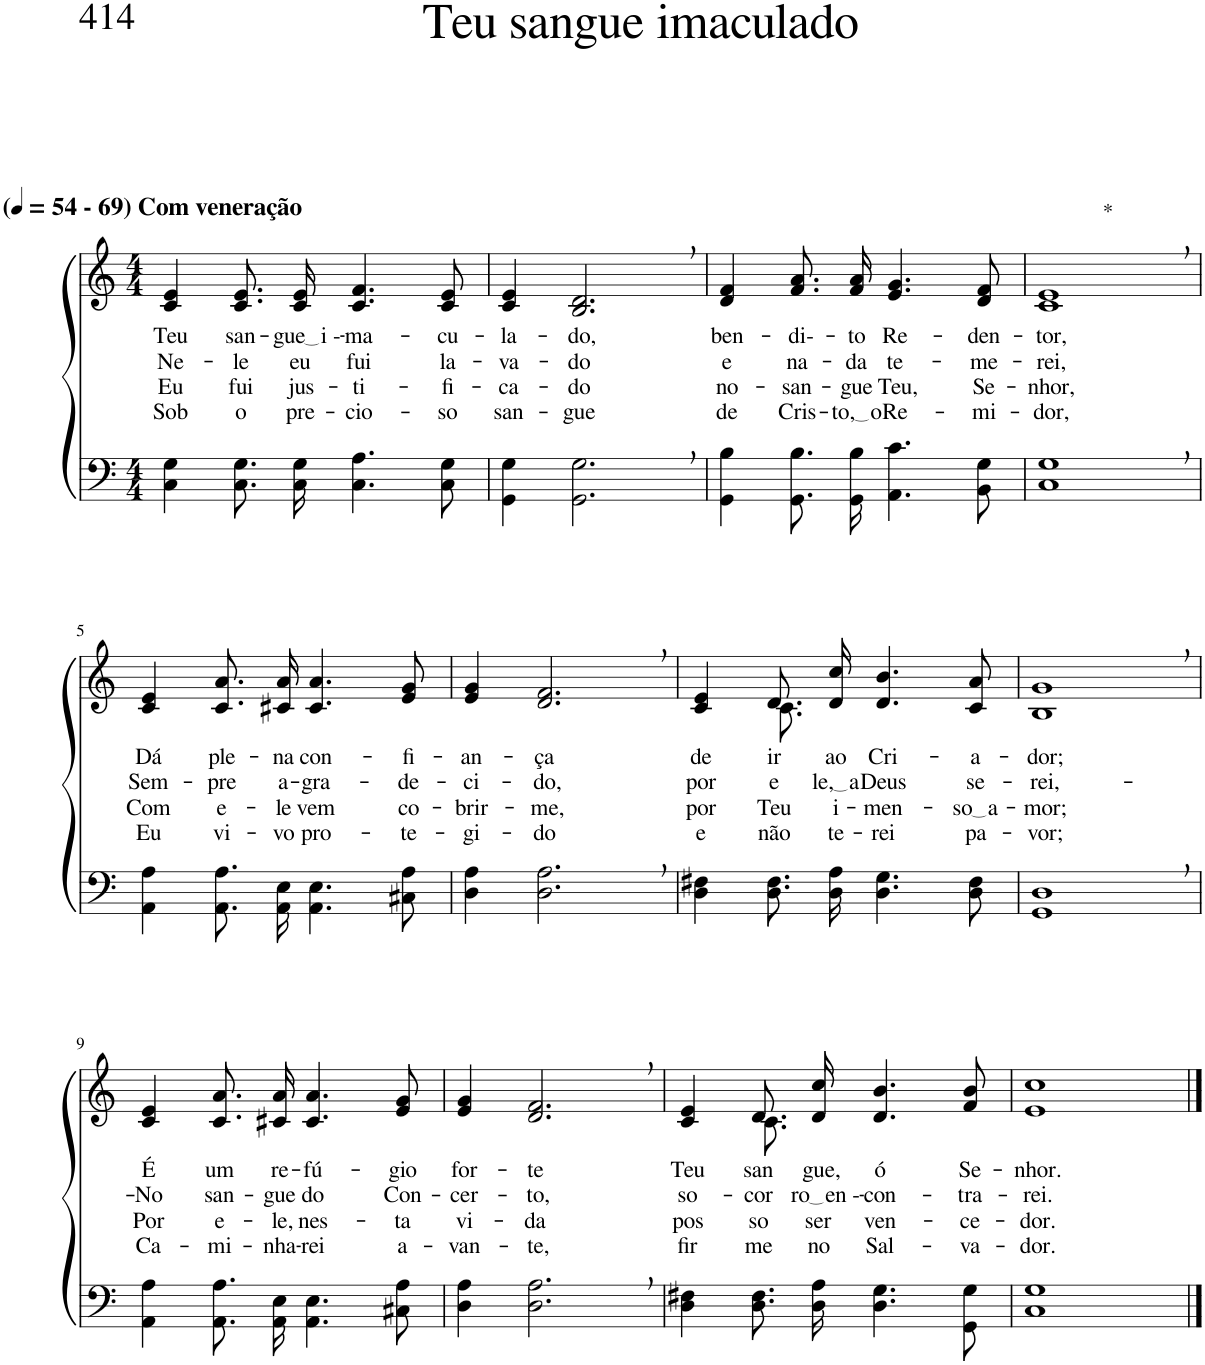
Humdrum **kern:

**kern	**kern	**text	**text	**text	**text
*part2	*part1	*part1	*part1	*part1	*part1
*staff2	*staff1	*staff1	*staff1	*staff1	*staff1
*I"Parte III e IV	*I"Parte I e II	*	*	*	*
*clefF4	*clefG2	*	*	*	*
*Trd-1c-2	*Trd-1c-2	*	*	*	*
*k[]	*k[]	*	*	*	*
*M4/4	*M4/4	*	*	*	*
*MM54	*MM54	*	*	*	*
=1	=1	=1	=1	=1	=1
!	!LO:TX:a:B:t=(	!	!	!	!
!	!LO:TX:a:B:t=- 69) Com veneração	!	!	!	!
!	!	!LO:LY:b	!LO:LY:b	!LO:LY:b	!LO:LY:b
4C\ 4G\	4c/ 4e/	Teu	Ne-	Eu	Sob
!	!	!LO:LY:b	!LO:LY:b	!LO:LY:b	!LO:LY:b
8.C\ 8.G\L	8.c/ 8.e/L	san-	-le	fui	o
!	!	!LO:LY:b	!LO:LY:b	!LO:LY:b	!LO:LY:b
16C\ 16G\Jk	16c/ 16e/Jk	gue i -	eu	jus-	pre-
!	!	!LO:LY:b	!LO:LY:b	!LO:LY:b	!LO:LY:b
4.C\ 4.A\	4.c/ 4.f/	-ma-	fui	-ti-	-cio-
!	!	!LO:LY:b	!LO:LY:b	!LO:LY:b	!LO:LY:b
8C\ 8G\	8c/ 8e/	-cu-	la-	-fi-	-so
=2	=2	=2	=2	=2	=2
!	!	!LO:LY:b	!LO:LY:b	!LO:LY:b	!LO:LY:b
4GG\ 4G\	4c/ 4e/	-la-	-va-	-ca-	san-
!	!	!LO:LY:b	!LO:LY:b	!LO:LY:b	!LO:LY:b
2.GG\, 2.G\,	2.B/, 2.d/,	-do,	-do	-do	-gue
=3	=3	=3	=3	=3	=3
!	!	!LO:LY:b	!LO:LY:b	!LO:LY:b	!LO:LY:b
4GG\ 4B\	4d/ 4f/	ben-	e	no-	de
!	!	!LO:LY:b	!LO:LY:b	!LO:LY:b	!LO:LY:b
8.GG\ 8.B\L	8.f/ 8.a/L	-di--	na-	-san-	Cris-
!	!	!LO:LY:b	!LO:LY:b	!LO:LY:b	!LO:LY:b
16GG\ 16B\Jk	16f/ 16a/Jk	-to	-da	-gue	to, o
!	!	!LO:LY:b	!LO:LY:b	!LO:LY:b	!LO:LY:b
4.AA\ 4.c\	4.e/ 4.g/	Re-	te-	Teu,	Re-
!	!	!LO:LY:b	!LO:LY:b	!LO:LY:b	!LO:LY:b
8BB\ 8G\	8d/ 8f/	-den-	-me-	Se-	-mi-
=4	=4	=4	=4	=4	=4
!	!LO:TX:a:t=*	!	!	!	!
!	!	!LO:LY:b	!LO:LY:b	!LO:LY:b	!LO:LY:b
1C, 1G,	1c, 1e,	-tor,	-rei,	-nhor,	-dor,
!!LO:LB:g=z
=5	=5	=5	=5	=5	=5
!	!	!LO:LY:b	!LO:LY:b	!LO:LY:b	!LO:LY:b
4AA\ 4A\	4c/ 4e/	Dá	Sem-	Com	Eu
!	!	!LO:LY:b	!LO:LY:b	!LO:LY:b	!LO:LY:b
8.AA/ 8.A/L	8.c/ 8.a/L	ple-	-pre	e-	vi-
!	!	!LO:LY:b	!LO:LY:b	!LO:LY:b	!LO:LY:b
16AA/ 16E/Jk	16c#X/ 16a/Jk	-na	a-	-le	-vo
!	!	!LO:LY:b	!LO:LY:b	!LO:LY:b	!LO:LY:b
4.AA\ 4.E\	4.c#/ 4.a/	con-	-gra-	vem	pro-
!	!	!LO:LY:b	!LO:LY:b	!LO:LY:b	!LO:LY:b
8C#X\ 8A\	8e/ 8g/	-fi-	-de-	co-	-te-
=6	=6	=6	=6	=6	=6
!	!	!LO:LY:b	!LO:LY:b	!LO:LY:b	!LO:LY:b
4D\ 4A\	4e/ 4g/	-an-	-ci-	-brir-	-gi-
!	!	!LO:LY:b	!LO:LY:b	!LO:LY:b	!LO:LY:b
2.D\, 2.A\,	2.d/, 2.f/,	-ça	-do,	-me,	-do
=7	=7	=7	=7	=7	=7
!	!	!LO:LY:b	!LO:LY:b	!LO:LY:b	!LO:LY:b
*	*^	*	*	*	*
4D\ 4F#X\	4c/ 4e/	4ryy	de	por	por	e
!	!	!	!LO:LY:b	!LO:LY:b	!LO:LY:b	!LO:LY:b
8.D\ 8.F#\L	8.d/L	8.c\	ir	e-	Teu	não
!	!	!	!LO:LY:b	!LO:LY:b	!LO:LY:b	!LO:LY:b
16D\ 16A\Jk	16d/ 16cc/Jk	2ryy	ao	le, a	i-	te-
!	!	!	!LO:LY:b	!LO:LY:b	!LO:LY:b	!LO:LY:b
4.D\ 4.G\	4.d/ 4.b/	.	Cri-	Deus	-men-	-rei
!	!	!	!LO:LY:b	!LO:LY:b	!LO:LY:b	!LO:LY:b
8D\ 8F#\	8c/ 8a/	.	-a-	se-	so a	pa-
.	.	16ryy	.	.	.	.
=8	=8	=8	=8	=8	=8	=8
!	!	!	!LO:LY:b	!LO:LY:b	!LO:LY:b	!LO:LY:b
*	*v	*v	*	*	*	*
1GG, 1D,	1B, 1g,	-dor;	-rei,-	-mor;	-vor;
!!LO:LB:g=z
=9	=9	=9	=9	=9	=9
!	!	!LO:LY:b	!LO:LY:b	!LO:LY:b	!LO:LY:b
4AA\ 4A\	4c/ 4e/	É	-No	Por	Ca-
!	!	!LO:LY:b	!LO:LY:b	!LO:LY:b	!LO:LY:b
8.AA/ 8.A/L	8.c/ 8.a/L	um	san-	e-	-mi-
!	!	!LO:LY:b	!LO:LY:b	!LO:LY:b	!LO:LY:b
16AA/ 16E/Jk	16c#X/ 16a/Jk	re-	-gue	-le,	-nha-
!	!	!LO:LY:b	!LO:LY:b	!LO:LY:b	!LO:LY:b
4.AA\ 4.E\	4.c#/ 4.a/	-fú-	do	nes-	-rei
!	!	!LO:LY:b	!LO:LY:b	!LO:LY:b	!LO:LY:b
8C#X\ 8A\	8e/ 8g/	-gio	Con-	-ta	a-
=10	=10	=10	=10	=10	=10
!	!	!LO:LY:b	!LO:LY:b	!LO:LY:b	!LO:LY:b
4D\ 4A\	4e/ 4g/	for-	-cer-	vi-	-van-
!	!	!LO:LY:b	!LO:LY:b	!LO:LY:b	!LO:LY:b
2.D\, 2.A\,	2.d/, 2.f/,	-te	-to,	-da	-te,
=11	=11	=11	=11	=11	=11
!	!	!LO:LY:b	!LO:LY:b	!LO:LY:b	!LO:LY:b
*	*^	*	*	*	*
4D\ 4F#X\	4c/ 4e/	4ryy	Teu	so-	pos-	fir-
!	!	!	!LO:LY:b	!LO:LY:b	!LO:LY:b	!LO:LY:b
8.D\ 8.F#\L	8.d/L	8.c\	san-	cor-	-so	-me
!	!	!	!LO:LY:b	!LO:LY:b	!LO:LY:b	!LO:LY:b
16D\ 16A\Jk	16d/ 16cc/Jk	2ryy	-gue,	ro en -	ser	no
!	!	!	!LO:LY:b	!LO:LY:b	!LO:LY:b	!LO:LY:b
4.D\ 4.G\	4.d/ 4.b/	.	ó	-con-	ven-	Sal-
!	!	!	!LO:LY:b	!LO:LY:b	!LO:LY:b	!LO:LY:b
8GG\ 8G\	8f/ 8b/	.	Se-	-tra-	-ce-	-va-
.	.	16ryy	.	.	.	.
=12	=12	=12	=12	=12	=12	=12
!	!	!	!LO:LY:b	!LO:LY:b	!LO:LY:b	!LO:LY:b
*	*v	*v	*	*	*	*
1C 1G	1e 1cc	-nhor.	-rei.	-dor.	-dor.
==	==	==	==	==	==
*-	*-	*-	*-	*-	*-
